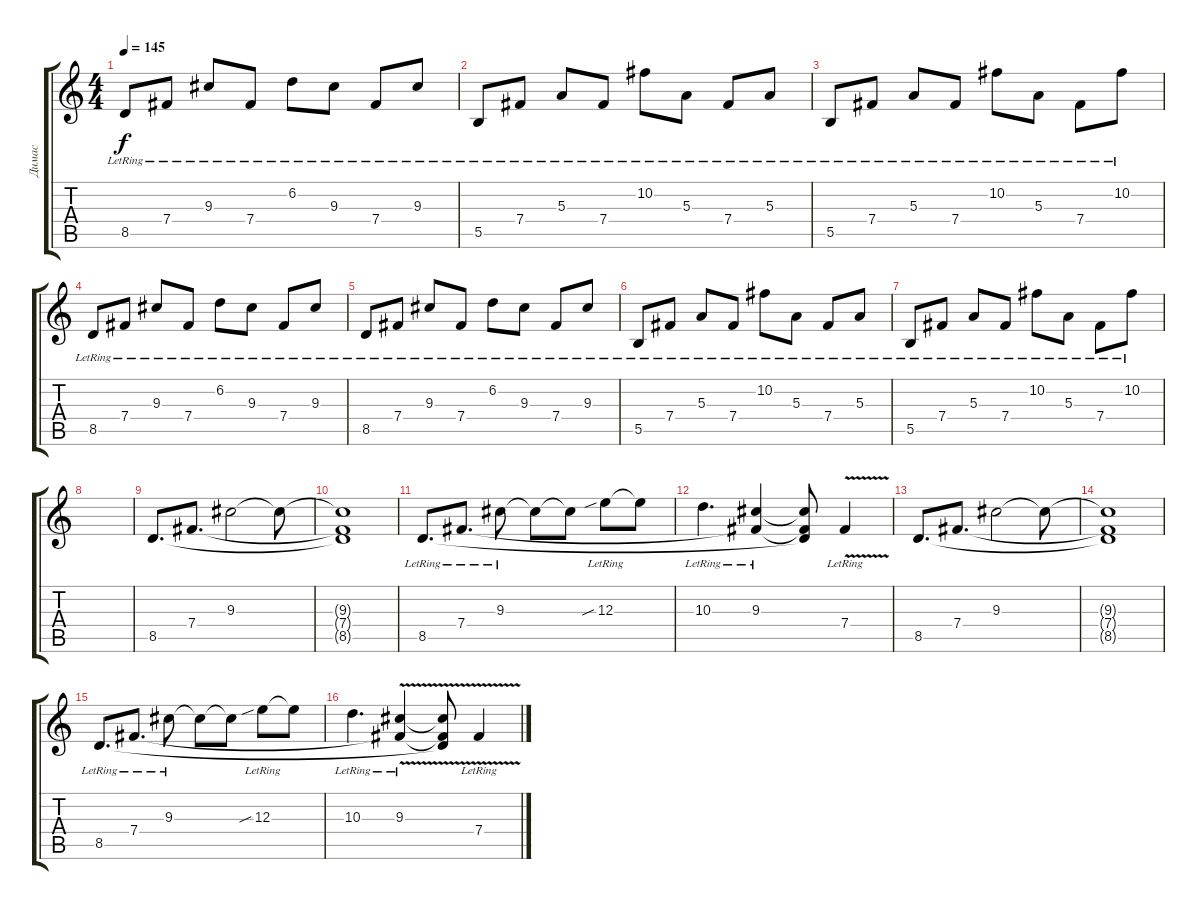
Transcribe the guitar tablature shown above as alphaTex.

\track ("Димас" "Димас") {instrument electricguitarclean}
\staff {score tabs}
\tuning (Db4 Ab3 E3 B2 Gb2 B1) {hide}
\ts (4 4)
\tempo 145
\clef g2
\ks c
8.5{lr}.8{dy f instrument electricguitarclean} 7.4{lr}.8 9.3{lr}.8 7.4{lr}.8 6.2{lr}.8 9.3{lr}.8 7.4{lr}.8 9.3{lr}.8 |
5.5{lr}.8{instrument electricguitarclean} 7.4{lr}.8 5.3{lr}.8 7.4{lr}.8 10.2{lr}.8 5.3{lr}.8 7.4{lr}.8 5.3{lr}.8 |
5.5{lr}.8{instrument electricguitarclean} 7.4{lr}.8 5.3{lr}.8 7.4{lr}.8 10.2{lr}.8 5.3{lr}.8 7.4{lr}.8 10.2{lr}.8 |
8.5{lr}.8{instrument electricguitarclean} 7.4{lr}.8 9.3{lr}.8 7.4{lr}.8 6.2{lr}.8 9.3{lr}.8 7.4{lr}.8 9.3{lr}.8 |
8.5{lr}.8{instrument electricguitarclean} 7.4{lr}.8 9.3{lr}.8 7.4{lr}.8 6.2{lr}.8 9.3{lr}.8 7.4{lr}.8 9.3{lr}.8 |
5.5{lr}.8{instrument electricguitarclean} 7.4{lr}.8 5.3{lr}.8 7.4{lr}.8 10.2{lr}.8 5.3{lr}.8 7.4{lr}.8 5.3{lr}.8 |
5.5{lr}.8{instrument electricguitarclean} 7.4{lr}.8 5.3{lr}.8 7.4{lr}.8 10.2{lr}.8 5.3{lr}.8 7.4{lr}.8 10.2{lr}.8 |
|
8.5.8{d instrument distortionguitar} 7.4.8{d} 9.3.2 9.3{t}.8 |
(9.3{t} 7.4{t} 8.5{t}).1 |
8.5{lr}.8{d} 7.4{lr}.8{d} 9.3{lr}.8 9.3{t}.8 9.3{t}.8 12.3{sib lr}.8 12.3{t}.8 |
10.3{lr}.4{d} (9.3{lr} 7.4{t}).4 (9.3{t} 7.4{t} 8.5{t}).8 7.4{v lr}.4 |
8.5.8{d instrument distortionguitar} 7.4.8{d} 9.3.2 9.3{t}.8 |
(9.3{t} 7.4{t} 8.5{t}).1 |
8.5{lr}.8{d} 7.4{lr}.8{d} 9.3{lr}.8 9.3{t}.8 9.3{t}.8 12.3{sib lr}.8 12.3{t}.8 |
10.3{lr}.4{d} (9.3{v lr} 7.4{t}).4 (9.3{t} 7.4{t} 8.5{t}).8 7.4{v lr}.4
